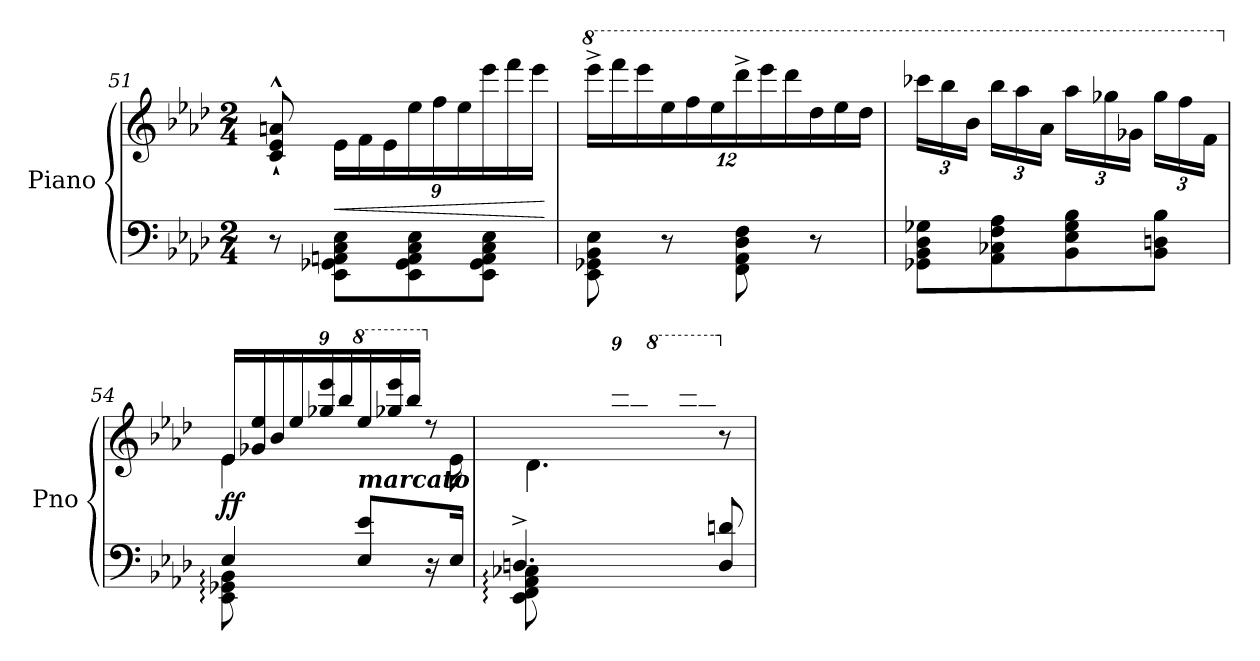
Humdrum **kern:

**kern	**kern	**dynam
*part1	*part1	*part1
*staff2	*staff1	*staff1/2
*I"Piano	*	*
*I'Pno	*	*
!!LO:LB:g=z
*clefF4	*clefG2	*
*k[b-e-a-d-]	*k[b-e-a-d-]	*
*M2/4	*M2/4	*
=51	=51	=51
8r	8c/`^^ 8e-/`^^ 8an/`^^	.
*	*Xbrackettup	*
!	!	!LO:HP:b
8EE-\ 8GG-X\ 8AAn\ 8C\ 8E-\L	24e-\LL	<
.	24f\	.
.	24e-\	.
8EE-\ 8GG-\ 8AA\ 8C\ 8E-\	24ee-\	.
.	24ff\	.
.	24ee-\	.
8EE-\ 8GG-\ 8AA\ 8C\ 8E-\J	24eee-\	.
.	24fff\	.
.	24eee-\JJ	.
.	.	[
=52	=52	=52
*	*8va	*
8EE-\ 8GG-X\ 8BB-\ 8E-\	24eeee-^\LL	.
.	24ffff\	.
.	24eeee-\	.
8r	24eee-\	.
.	24fff\	.
.	24eee-\	.
8FF\ 8AA-\ 8D-\ 8F\	24dddd-^\	.
.	24eeee-\	.
.	24dddd-\	.
8r	24ddd-\	.
.	24eee-\	.
.	24ddd-\JJ	.
=53	=53	=53
8GG-X\ 8BB-\ 8D-\ 8G-X\L	24cccc-X\LL	.
.	24bbb-\	.
.	24bb-\JJ	.
8AA-\ 8C-X\ 8F\ 8A-\	24bbb-\LL	.
.	24aaa-\	.
.	24aa-\JJ	.
8BB-\ 8E-\ 8G-\ 8B-\	24aaa-\LL	.
.	24ggg-X\	.
.	24gg-X\JJ	.
8BB-\ 8Dn\ 8B-\J	24ggg-\LL	.
.	24fff\	.
.	24ff\JJ	.
!!LO:LB:g=z
=54	=54	=54
*^	*	*
*	*	*X8va	*
*	*	*^	*
!	!	!	!	!LO:DY:b
4E-/	8EE-\: 8GG-X\: 8BB-\:	24e-/LL	4e-\	ff
.	.	24g-X/ 24ee-/	.	.
.	.	24b-/	.	.
.	8ryy	24ee-/	.	.
.	.	24gg-X/ 24eee-/	.	.
.	.	24bb-/	.	.
*	*	*8va	*	*
!LO:TX:a:Bi:t=marcato	!	!	!	!
8E-/ 8e-/L	4ryy	24eee-/	8ryy	.
.	.	24ggg-X/ 24eeee-/	.	.
.	.	24bbb-/JJ	.	.
*	*	*X8va	*	*
16r	.	8r	16ryy	.
16E-/Jk	.	.	16e-\	.
=55	=55	=55	=55	=55
4.Dn^/	8EE-\: 8FF\: 8AA-\: 8C-X\:	24dn/LLyy	4.d\	.
.	.	24f/ 24ddn/	.	.
.	.	24a-/	.	.
.	8ryy	24dd/	.	.
.	.	24ff/ 24dddn/	.	.
.	.	24aa-/	.	.
*	*	*8va	*	*
.	4ryy	24ddd/	.	.
.	.	24fff/ 24ddddn/	.	.
.	.	24aaa-/JJ	.	.
*	*	*X8va	*	*
8D/ 8dn/	.	8r	8ryy	.
*v	*v	*	*	*
*	*v	*v	*
=	=	=
*-	*-	*-
